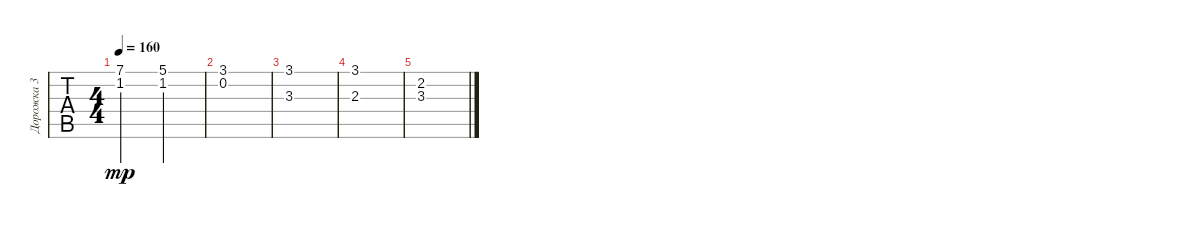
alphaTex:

\track ("Дорожка 3" "Дорожка 3") {instrument acousticguitarsteel}
\staff {tabs}
\tuning (E4 B3 G3 D3 A2 E2) {hide}
\ts (4 4)
\tempo 160
\clef g2
\ks c
(7.1 1.2).2{dy mp} (5.1 1.2).2 |
(3.1 0.2).1 |
(3.1 3.3).1 |
(3.1 2.3).1 |
(2.2 3.3).1
